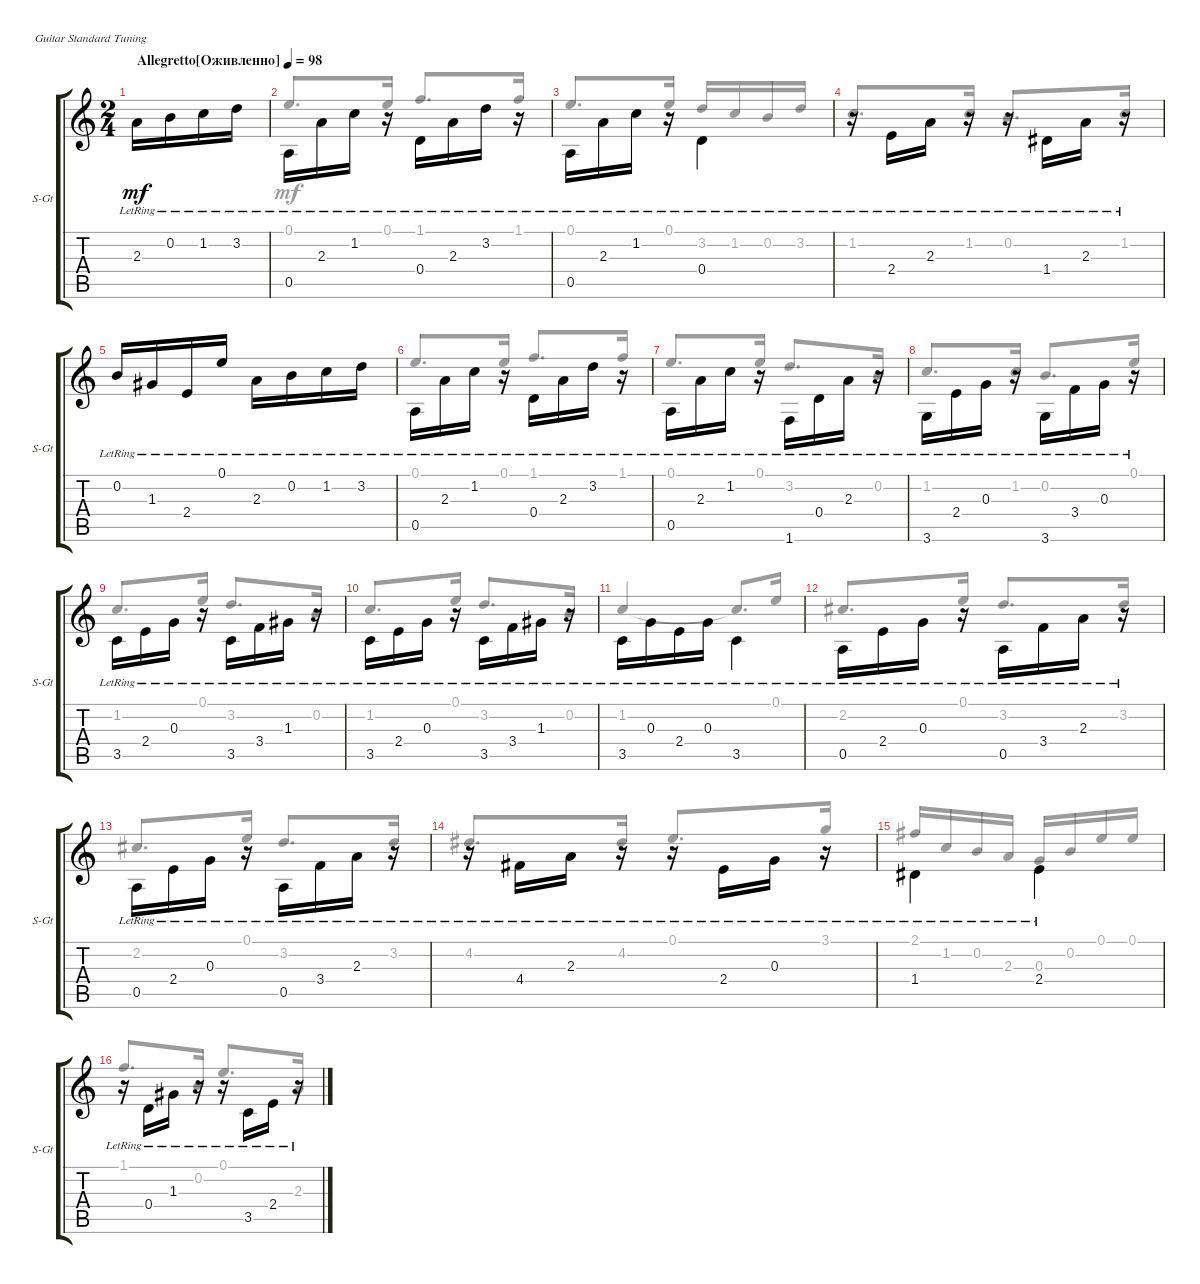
\defaultSystemsLayout 4
\bracketExtendMode groupsimilarinstruments
\useSystemSignSeparator
\singleTrackTrackNamePolicy allsystems
\multiTrackTrackNamePolicy allsystems
\firstSystemTrackNameOrientation horizontal
\otherSystemsTrackNameOrientation horizontal
\track ("Steel Guitar" "S-Gt") {instrument acousticguitarsteel}
\staff {score tabs}
\tuning (E4 B3 G3 D3 A2 E2)
\voice
\ts (2 4)
\ac
\tempo (98 "Allegretto[Оживленно]")
\clef g2
\ks c
2.3{lr}.16{dy mf instrument acousticguitarsteel} 0.2{lr}.16 1.2{lr}.16 3.2{lr}.16 |
0.5{lr}.16{beam invert} 2.3{lr}.16 1.2{lr}.16 r.16 0.4{lr}.16{beam invert} 2.3{lr}.16 3.2{lr}.16 r.16 |
0.5{lr}.16{beam invert} 2.3{lr}.16 1.2{lr}.16 r.16 0.4{lr}.4{beam invert} |
r.16 2.4{lr}.16{beam invert} 2.3{lr}.16 r.16 r.16 1.4{lr}.16{beam invert} 2.3{lr}.16 r.16 |
0.2{lr}.16 1.3{lr}.16 2.4{lr}.16 0.1{lr}.16 2.3{lr}.16 0.2{lr}.16 1.2{lr}.16 3.2{lr}.16 |
0.5{lr}.16{beam invert} 2.3{lr}.16 1.2{lr}.16 r.16 0.4{lr}.16{beam invert} 2.3{lr}.16 3.2{lr}.16 r.16 |
0.5{lr}.16{beam invert} 2.3{lr}.16 1.2{lr}.16 r.16 1.6{lr}.16{beam invert} 0.4{lr}.16 2.3{lr}.16 r.16 |
3.6{lr}.16{beam invert} 2.4{lr}.16 0.3{lr}.16 r.16{beam invert} 3.6{lr}.16{beam invert} 3.4{lr}.16 0.3{lr}.16 r.16{beam invert} |
3.5{lr}.16{beam invert} 2.4{lr}.16 0.3{lr}.16 r.16{beam invert} 3.5{lr}.16{beam invert} 3.4{lr}.16 1.3{lr}.16 r.16{beam invert} |
3.5{lr}.16{beam invert} 2.4{lr}.16 0.3{lr}.16 r.16{beam invert} 3.5{lr}.16{beam invert} 3.4{lr}.16 1.3{lr}.16 r.16{beam invert} |
3.5{lr}.16{beam invert} 0.3{lr}.16 2.4{lr}.16 0.3{lr}.16 3.5{lr}.4{beam invert} |
0.5{lr}.16{beam invert} 2.4{lr}.16 0.3{lr}.16 r.16{beam invert} 0.5{lr}.16{beam invert} 3.4{lr}.16 2.3{lr}.16 r.16{beam invert} |
0.5{lr}.16{beam invert} 2.4{lr}.16 0.3{lr}.16 r.16{beam invert} 0.5{lr}.16{beam invert} 3.4{lr}.16 2.3{lr}.16 r.16{beam invert} |
r.16{beam invert} 4.4{lr}.16{beam invert} 2.3{lr}.16 r.16{beam invert} r.16{beam invert} 2.4{lr}.16{beam invert} 0.3{lr}.16 r.16{beam invert} |
1.4{lr}.4{beam invert} 2.4{lr}.4{beam invert} |
r.16{beam invert} 0.4{lr}.16{beam invert} 1.3{lr}.16 r.16{beam invert} r.16{beam invert} 3.5{lr}.16{beam invert} 2.4{lr}.16 r.16{beam invert}
\voice
\clef g2
\ottava regular
\simile none
\ks c
|
0.1.8{d beam invert} 0.1.16 1.1.8{d beam invert} 1.1.16 |
0.1.8{d beam invert} 0.1.16 3.2.16{beam invert} 1.2.16 0.2.16 3.2.16 |
1.2.8{d beam invert} 1.2.16 0.2.8{d beam invert} 1.2.16 |
|
0.1.8{d beam invert} 0.1.16 1.1.8{d beam invert} 1.1.16 |
0.1.8{d beam invert} 0.1.16 3.2.8{d beam invert} 0.2.16 |
1.2.8{d beam invert} 1.2.16 0.2.8{d beam invert} 0.1.16 |
1.2.8{d beam invert} 0.1.16 3.2.8{d beam invert} 0.2.16 |
1.2.8{d beam invert} 0.1.16 3.2.8{d beam invert} 0.2.16 |
1.2.4{beam invert} 1.2{t}.8{d} 0.1.16{beam invert} |
2.2.8{d} 0.1.16{beam invert} 3.2.8{d} 3.2.16{beam invert} |
2.2.8{d beam invert} 0.1.16 3.2.8{d beam invert} 3.2.16 |
4.2.8{d beam invert} 4.2.16 0.1.8{d beam invert} 3.1.16 |
2.1.16{beam invert} 1.2.16 0.2.16 2.3.16 0.3.16{beam invert} 0.2.16 0.1.16 0.1.16 |
1.1.8{d beam invert} 0.2.16 0.1.8{d beam invert} 2.3.16
